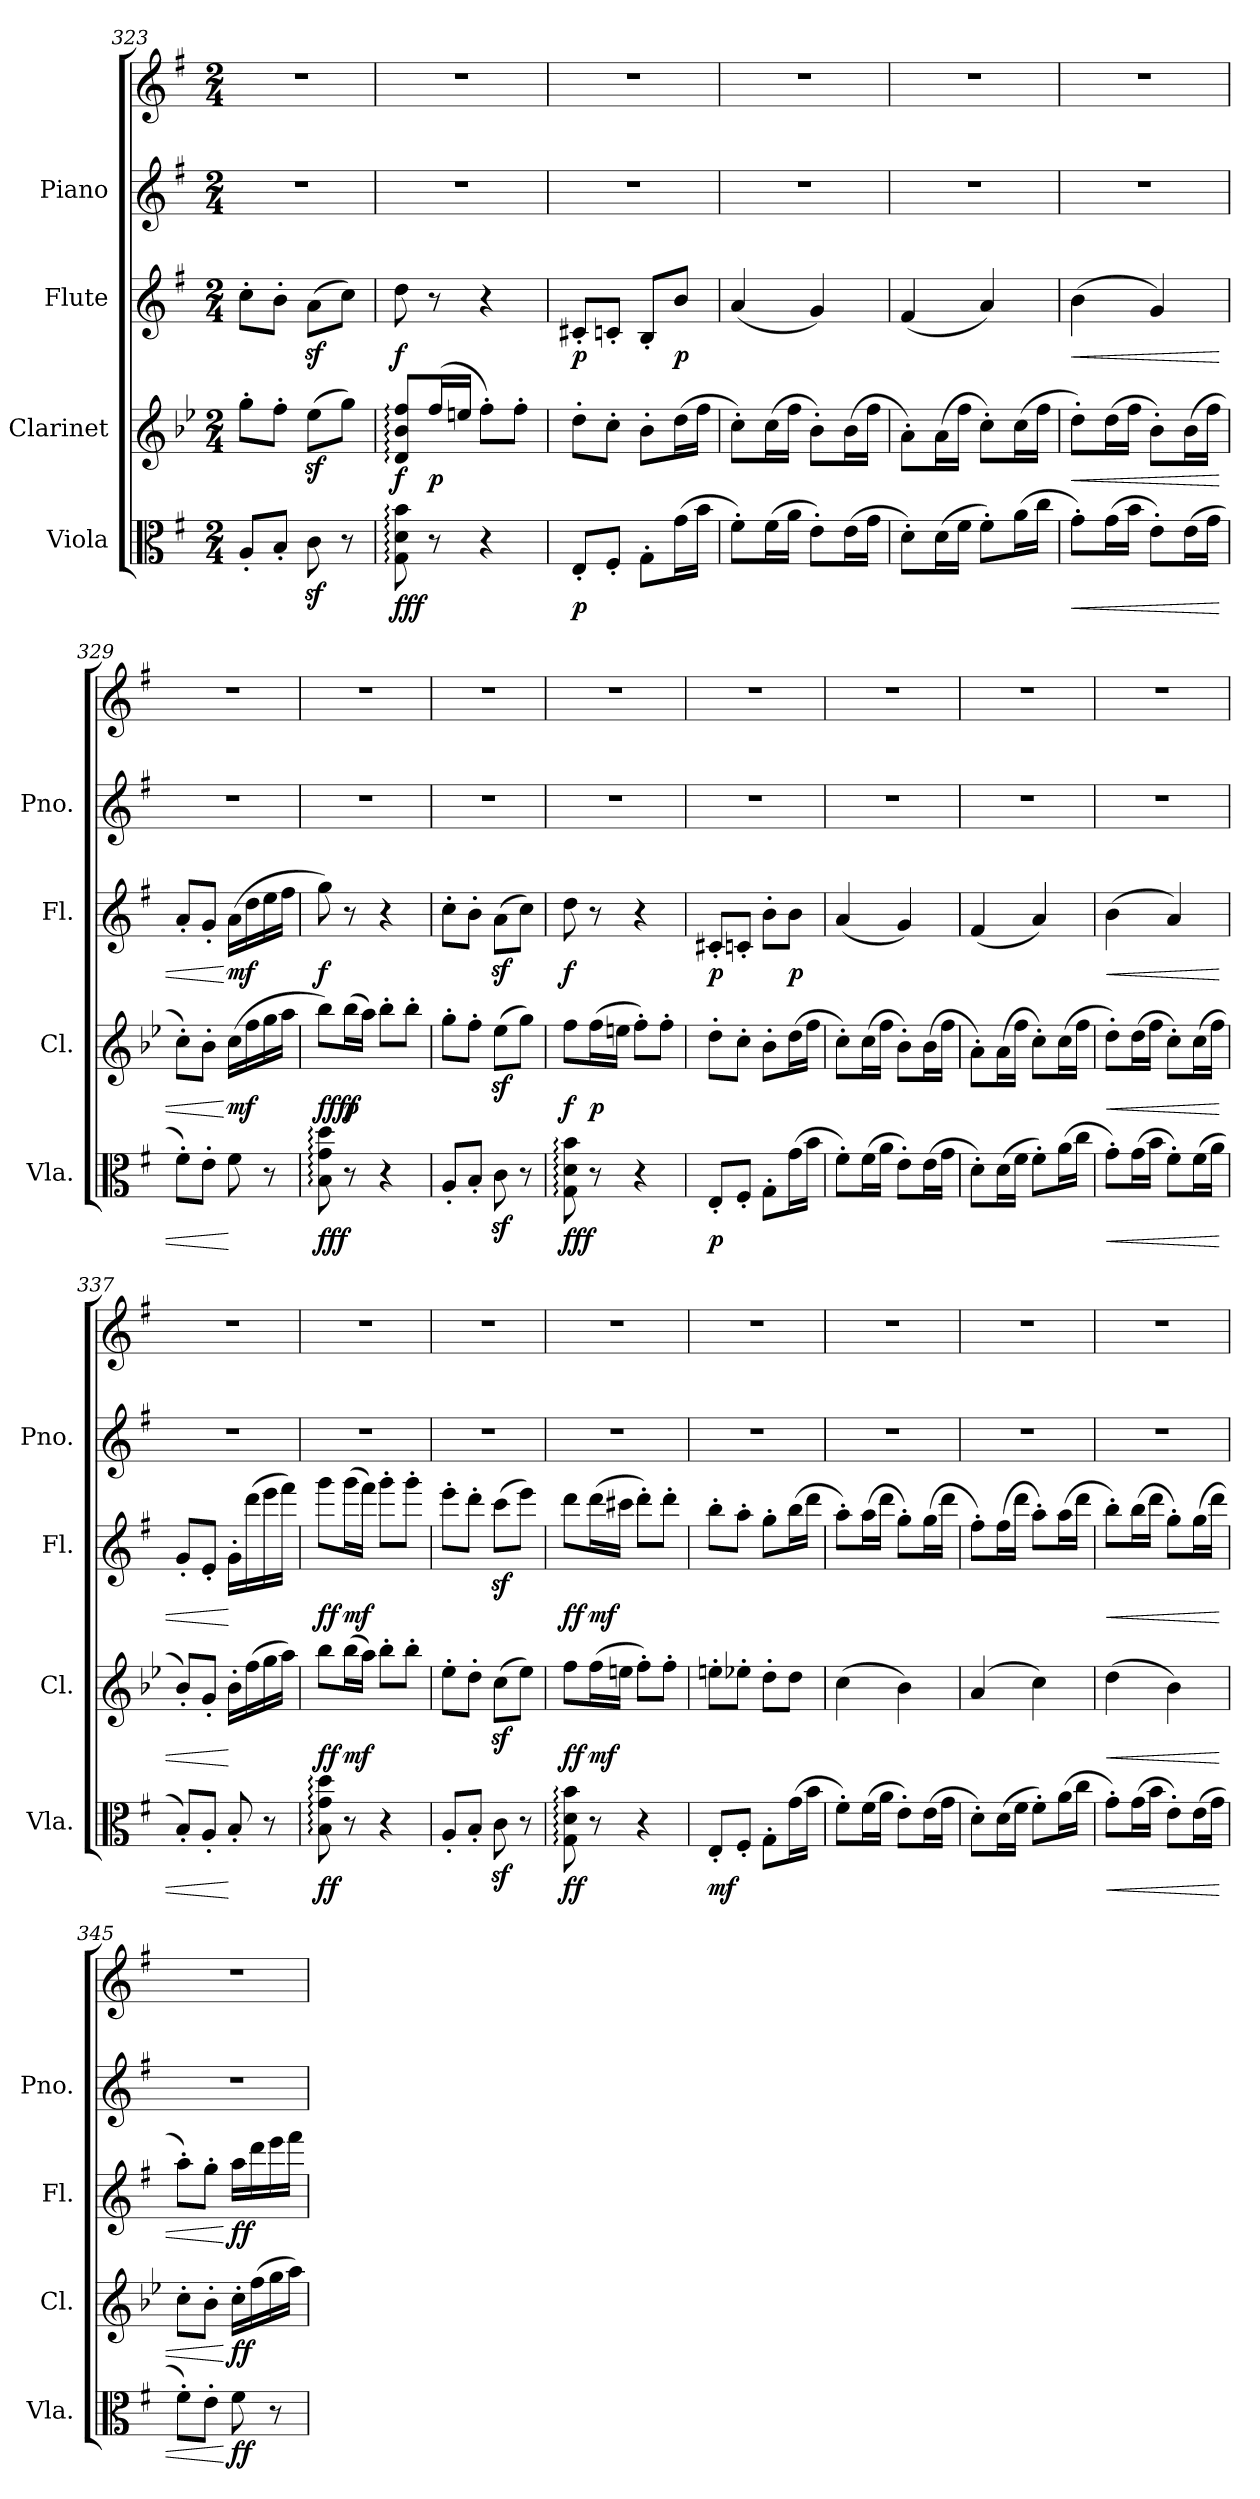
**kern	**dynam	**kern	**dynam	**kern	**dynam	**kern	**kern
*part4	*part4	*part3	*part3	*part2	*part2	*part1	*part1
*staff5	*staff5	*staff4	*staff4	*staff3	*staff3	*staff2	*staff1
*I"Viola	*	*I"Clarinet	*	*I"Flute	*	*I"Piano	*
*I'Vla.	*	*I'Cl.	*	*I'Fl.	*	*I'Pno.	*
*clefC3	*	*clefG2	*	*clefG2	*	*clefG2	*clefG2
*	*	*ITrd2c3	*	*	*	*	*
*k[f#]	*	*k[f#]	*	*k[f#]	*	*k[f#]	*k[f#]
*M2/4	*	*M2/4	*	*M2/4	*	*M2/4	*M2/4
=323	=323	=323	=323	=323	=323	=323	=323
8A'/L	.	8ee'\L	.	8cc'\L	.	2r	2r
8B'/J	.	8dd'\J	.	8b'\J	.	.	.
8cz<\	.	(>8ccz<\L	.	(>8az<\L	.	.	.
8r	.	8ee\J)	.	8cc\J)	.	.	.
=324	=324	=324	=324	=324	=324	=324	=324
!	!LO:DY:b	!	!	!	!	!	!
!	!LO:DY:n=1:b	!	!	!	!	!	!
!	!LO:DY:n=2:b	!	!LO:DY:b	!	!LO:DY:b	!	!
8G\: 8d\: 8b\:	f f f	8B/: 8g/: 8dd/:L	f	8dd\	f	2r	2r
!	!	!	!LO:DY:b	!	!	!	!
8r	.	(>16dd/L	p	8r	.	.	.
.	.	16cc#X/JJ	.	.	.	.	.
4r	.	8dd'\L)	.	4r	.	.	.
.	.	8dd'\J	.	.	.	.	.
=325	=325	=325	=325	=325	=325	=325	=325
!	!LO:DY:b	!	!	!	!LO:DY:b	!	!
8E'/L	p	8b'\L	.	8c#X'/L	p	2r	2r
8F#'/J	.	8a'\J	.	8cn'/J	.	.	.
8G'\L	.	8g'\L	.	8B'/L	.	.	.
!	!	!	!	!	!LO:DY:b	!	!
(>16g\L	.	(>16b\L	.	8b/J	p	.	.
16b\JJ	.	16dd\JJ	.	.	.	.	.
=326	=326	=326	=326	=326	=326	=326	=326
8f#'\L)	.	8a'\L)	.	(<4a/	.	2r	2r
(>16f#\L	.	(>16a\L	.	.	.	.	.
16a\JJ	.	16dd\JJ	.	.	.	.	.
8e'\L)	.	8g'\L)	.	4g/)	.	.	.
(>16e\L	.	(>16g\L	.	.	.	.	.
16g\JJ	.	16dd\JJ	.	.	.	.	.
=327	=327	=327	=327	=327	=327	=327	=327
8d'\L)	.	8f#'\L)	.	(<4f#/	.	2r	2r
(>16d\L	.	(>16f#\L	.	.	.	.	.
16f#\JJ	.	16dd\JJ	.	.	.	.	.
8f#'\L)	.	8a'\L)	.	4a/)	.	.	.
(>16a\L	.	(>16a\L	.	.	.	.	.
16cc\JJ	.	16dd\JJ	.	.	.	.	.
=328	=328	=328	=328	=328	=328	=328	=328
!	!LO:HP:b	!	!LO:HP:b	!	!LO:HP:b	!	!
8g'\L)	<	8b'\L)	<	(>4b\	<	2r	2r
(>16g\L	.	(>16b\L	.	.	.	.	.
16b\JJ	.	16dd\JJ	.	.	.	.	.
8e'\L)	.	8g'\L)	.	4g/)	.	.	.
(>16e\L	.	(>16g\L	.	.	.	.	.
16g\JJ	.	16dd\JJ	.	.	.	.	.
!!LO:LB:g=z
=329	=329	=329	=329	=329	=329	=329	=329
8f#'\L)	.	8a'\L)	.	8a'/L	.	2r	2r
8e'\J	.	8g'\J	.	8g'/J	.	.	.
!	!	!	!LO:DY:n=1:b	!	!LO:DY:n=1:b	!	!
8f#\	[	(>16a\LL	[ mf	(>16a\LL	[ mf	.	.
.	.	16dd\	.	16dd\	.	.	.
8r	.	16ee\	.	16ee\	.	.	.
.	.	16ff#\JJ	.	16ff#\JJ	.	.	.
=330	=330	=330	=330	=330	=330	=330	=330
!	!LO:DY:b	!	!	!	!	!	!
!	!LO:DY:n=1:b	!	!	!	!	!	!
!	!LO:DY:n=2:b	!	!LO:DY:b	!	!	!	!
!	!	!	!LO:DY:n=1:b	!	!	!	!
!	!	!	!LO:DY:n=2:b	!	!	!	!
!	!	!	!LO:DY:n=3:b	!	!LO:DY:b	!	!
8B\: 8g\: 8dd\:	f f f	8gg\L)	f f f f	8gg\)	f	2r	2r
!	!	!	!LO:DY:n=4:b	!	!	!	!
8r	.	(>16gg\L	p	8r	.	.	.
.	.	16ff#\JJ)	.	.	.	.	.
4r	.	8gg'\L	.	4r	.	.	.
.	.	8gg'\J	.	.	.	.	.
=331	=331	=331	=331	=331	=331	=331	=331
8A'/L	.	8ee'\L	.	8cc'\L	.	2r	2r
8B'/J	.	8dd'\J	.	8b'\J	.	.	.
8cz<\	.	(>8ccz<\L	.	(>8az<\L	.	.	.
8r	.	8ee\J)	.	8cc\J)	.	.	.
=332	=332	=332	=332	=332	=332	=332	=332
!	!LO:DY:b	!	!	!	!	!	!
!	!LO:DY:n=1:b	!	!	!	!	!	!
!	!LO:DY:n=2:b	!	!LO:DY:b	!	!LO:DY:b	!	!
8G\: 8d\: 8b\:	f f f	8dd\L	f	8dd\	f	2r	2r
!	!	!	!LO:DY:b	!	!	!	!
8r	.	(>16dd\L	p	8r	.	.	.
.	.	16cc#X\JJ	.	.	.	.	.
4r	.	8dd'\L)	.	4r	.	.	.
.	.	8dd'\J	.	.	.	.	.
=333	=333	=333	=333	=333	=333	=333	=333
!	!LO:DY:b	!	!	!	!LO:DY:b	!	!
8E'/L	p	8b'\L	.	8c#X'/L	p	2r	2r
8F#'/J	.	8a'\J	.	8cn'/J	.	.	.
8G'\L	.	8g'\L	.	8b'\L	.	.	.
!	!	!	!	!	!LO:DY:b	!	!
(>16g\L	.	(>16b\L	.	8b\J	p	.	.
16b\JJ	.	16dd\JJ	.	.	.	.	.
=334	=334	=334	=334	=334	=334	=334	=334
8f#'\L)	.	8a'\L)	.	(<4a/	.	2r	2r
(>16f#\L	.	(>16a\L	.	.	.	.	.
16a\JJ	.	16dd\JJ	.	.	.	.	.
8e'\L)	.	8g'\L)	.	4g/)	.	.	.
(>16e\L	.	(>16g\L	.	.	.	.	.
16g\JJ	.	16dd\JJ	.	.	.	.	.
=335	=335	=335	=335	=335	=335	=335	=335
8d'\L)	.	8f#'\L)	.	(<4f#/	.	2r	2r
(>16d\L	.	(>16f#\L	.	.	.	.	.
16f#\JJ	.	16dd\JJ	.	.	.	.	.
8f#'\L)	.	8a'\L)	.	4a/)	.	.	.
(>16a\L	.	(>16a\L	.	.	.	.	.
16cc\JJ	.	16dd\JJ	.	.	.	.	.
!!LO:LB:g=z
=336	=336	=336	=336	=336	=336	=336	=336
!	!LO:HP:b	!	!LO:HP:b	!	!LO:HP:b	!	!
8g'\L)	<	8b'\L)	<	(>4b\	<	2r	2r
(>16g\L	.	(>16b\L	.	.	.	.	.
16b\JJ	.	16dd\JJ	.	.	.	.	.
8f#'\L)	.	8a'\L)	.	4a/)	.	.	.
(>16f#\L	.	(>16a\L	.	.	.	.	.
16a\JJ	.	16dd\JJ	.	.	.	.	.
=337	=337	=337	=337	=337	=337	=337	=337
8B'/L)	.	8g'/L)	.	8g'/L	.	2r	2r
8A'/J	.	8e'/J	.	8e'/J	.	.	.
8B'/	[	16g'\LL	[	16g'\LL	[	.	.
.	.	(>16dd\	.	(>16ddd\	.	.	.
8r	.	16ee\	.	16eee\	.	.	.
.	.	16ff#\JJ)	.	16fff#\JJ)	.	.	.
=338	=338	=338	=338	=338	=338	=338	=338
!	!LO:DY:b	!	!LO:DY:b	!	!LO:DY:b	!	!
8B\: 8g\: 8dd\:	ff	8gg\L	ff	8ggg\L	ff	2r	2r
!	!	!	!LO:DY:b	!	!LO:DY:b	!	!
8r	.	(>16gg\L	mf	(>16ggg\L	mf	.	.
.	.	16ff#\JJ)	.	16fff#\JJ)	.	.	.
4r	.	8gg'\L	.	8ggg'\L	.	.	.
.	.	8gg'\J	.	8ggg'\J	.	.	.
=339	=339	=339	=339	=339	=339	=339	=339
8A'/L	.	8cc'\L	.	8eee'\L	.	2r	2r
8B'/J	.	8b'\J	.	8ddd'\J	.	.	.
8cz<\	.	(>8az<\L	.	(>8cccz<\L	.	.	.
8r	.	8cc\J)	.	8eee\J)	.	.	.
=340	=340	=340	=340	=340	=340	=340	=340
!	!LO:DY:b	!	!LO:DY:b	!	!LO:DY:b	!	!
8G\: 8d\: 8b\:	ff	8dd\L	ff	8ddd\L	ff	2r	2r
!	!	!	!LO:DY:b	!	!LO:DY:b	!	!
8r	.	(>16dd\L	mf	(>16ddd\L	mf	.	.
.	.	16cc#X\JJ	.	16ccc#X\JJ	.	.	.
4r	.	8dd'\L)	.	8ddd'\L)	.	.	.
.	.	8dd'\J	.	8ddd'\J	.	.	.
=341	=341	=341	=341	=341	=341	=341	=341
!	!LO:DY:b	!	!	!	!	!	!
8E'/L	mf	8cc#X'\L	.	8bb'\L	.	2r	2r
8F#'/J	.	8ccn'\J	.	8aa'\J	.	.	.
8G'\L	.	8b'\L	.	8gg'\L	.	.	.
(>16g\L	.	8b\J	.	(>16bb\L	.	.	.
16b\JJ	.	.	.	16ddd\JJ	.	.	.
!!LO:PB:g=z
=342	=342	=342	=342	=342	=342	=342	=342
8f#'\L)	.	(>4a\	.	8aa'\L)	.	2r	2r
(>16f#\L	.	.	.	(>16aa\L	.	.	.
16a\JJ	.	.	.	16ddd\JJ	.	.	.
8e'\L)	.	4g\)	.	8gg'\L)	.	.	.
(>16e\L	.	.	.	(>16gg\L	.	.	.
16g\JJ	.	.	.	16ddd\JJ	.	.	.
=343	=343	=343	=343	=343	=343	=343	=343
8d'\L)	.	(>4f#/	.	8ff#'\L)	.	2r	2r
(>16d\L	.	.	.	(>16ff#\L	.	.	.
16f#\JJ	.	.	.	16ddd\JJ	.	.	.
8f#'\L)	.	4a\)	.	8aa'\L)	.	.	.
(>16a\L	.	.	.	(>16aa\L	.	.	.
16cc\JJ	.	.	.	16ddd\JJ	.	.	.
=344	=344	=344	=344	=344	=344	=344	=344
!	!LO:HP:b	!	!LO:HP:b	!	!LO:HP:b	!	!
8g'\L)	<	(>4b\	<	8bb'\L)	<	2r	2r
(>16g\L	.	.	.	(>16bb\L	.	.	.
16b\JJ	.	.	.	16ddd\JJ	.	.	.
8e'\L)	.	4g\)	.	8gg'\L)	.	.	.
(>16e\L	.	.	.	(>16gg\L	.	.	.
16g\JJ	.	.	.	16ddd\JJ	.	.	.
=345	=345	=345	=345	=345	=345	=345	=345
8f#'\L)	.	8a'\L	.	8aa'\L)	.	2r	2r
8e'\J	.	8g'\J	.	8gg'\J	.	.	.
!	!LO:DY:n=1:b	!	!LO:DY:n=1:b	!	!LO:DY:n=1:b	!	!
8f#\	[ ff	16a'\LL	[ ff	16aa\LL	[ ff	.	.
.	.	(>16dd\	.	16ddd\	.	.	.
8r	.	16ee\	.	16eee\	.	.	.
.	.	16ff#\JJ)	.	16fff#\JJ	.	.	.
=	=	=	=	=	=	=	=
*-	*-	*-	*-	*-	*-	*-	*-
